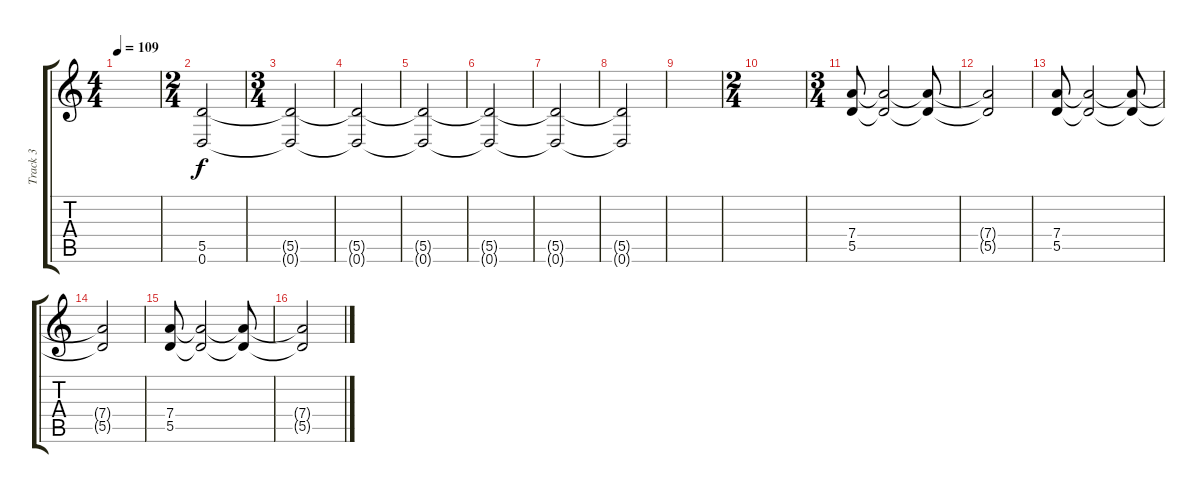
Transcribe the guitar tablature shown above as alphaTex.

\track ("Track 3" "Track 3") {instrument distortionguitar}
\staff {score tabs}
\tuning (E4 B3 G3 D3 A2 D2) {hide}
\ts (4 4)
\tempo 109
\clef g2
\ks c
|
\ts (2 4)
(5.5 0.6).2{volume 0} |
\ts (3 4)
(5.5{t} 0.6{t}).2 |
(5.5{t} 0.6{t}).2 |
(5.5{t} 0.6{t}).2 |
(5.5{t} 0.6{t}).2 |
(5.5{t} 0.6{t}).2 |
(5.5{t} 0.6{t}).2 |
|
\ts (2 4)
|
\ts (3 4)
(7.4 5.5).8{volume 13} (7.4{t} 5.5{t}).2 (7.4{t} 5.5{t}).8 |
(7.4{t} 5.5{t}).2 |
(7.4 5.5).8{volume 13} (7.4{t} 5.5{t}).2 (7.4{t} 5.5{t}).8 |
(7.4{t} 5.5{t}).2 |
(7.4 5.5).8{volume 13} (7.4{t} 5.5{t}).2 (7.4{t} 5.5{t}).8 |
(7.4{t} 5.5{t}).2
